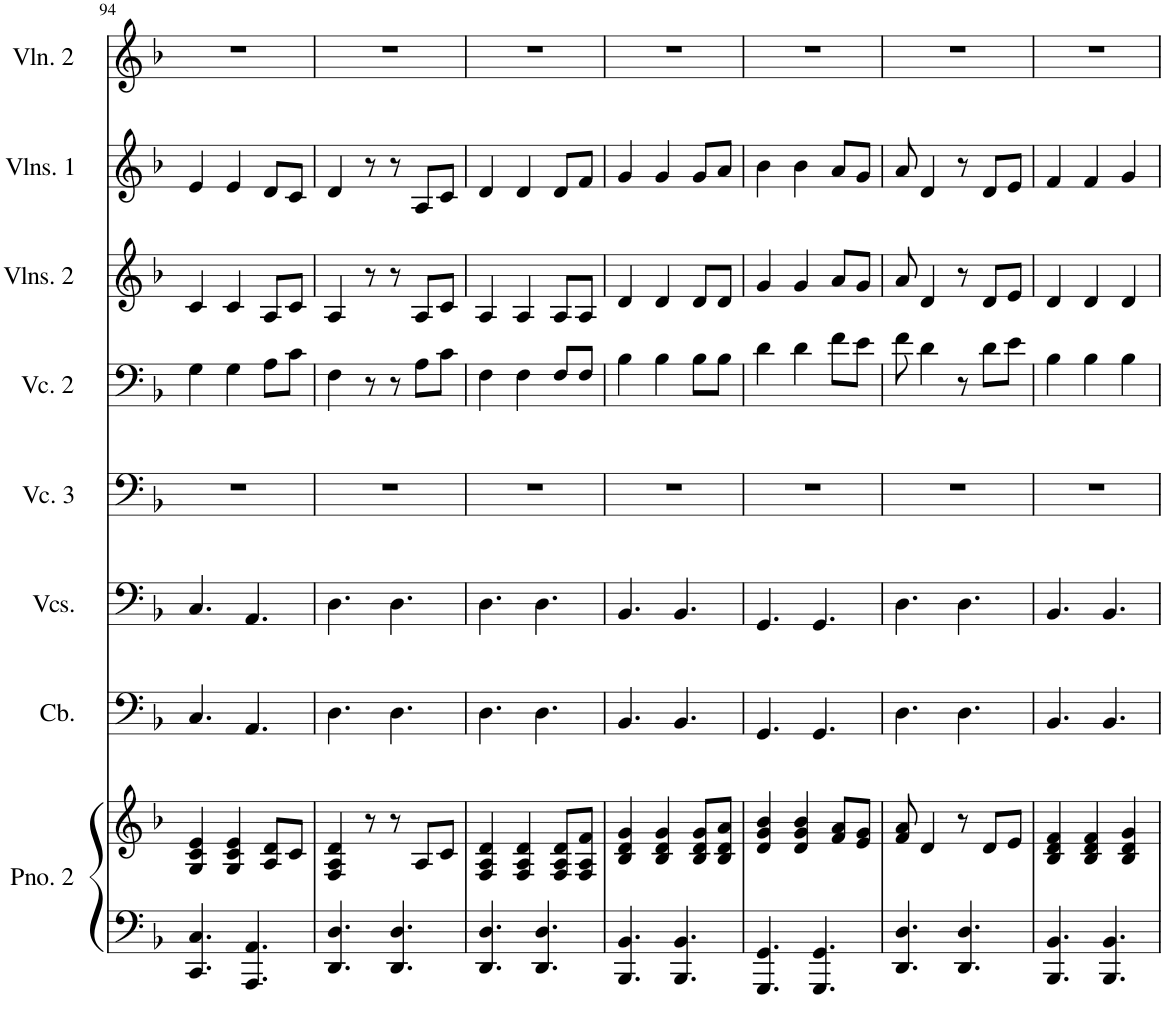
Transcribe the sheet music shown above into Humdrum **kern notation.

**kern	**kern	**kern	**kern	**kern	**kern	**kern	**kern	**kern
*part8	*part8	*part7	*part6	*part5	*part4	*part3	*part2	*part1
*staff9	*staff8	*staff7	*staff6	*staff5	*staff4	*staff3	*staff2	*staff1
*I"Piano 2	*	*I"Contrabass	*I"Violoncellos	*I"Violoncello 3	*I"Violoncello 2	*I"Violins 2	*I"Violins 1	*I"Violin 2
*I'Pno. 2	*	*I'Cb.	*I'Vcs.	*I'Vc. 3	*I'Vc. 2	*I'Vlns. 2	*I'Vlns. 1	*I'Vln. 2
!!LO:PB:g=z
*clefF4	*clefG2	*clefF4	*clefF4	*clefF4	*clefF4	*clefG2	*clefG2	*clefG2
*	*	*Trd7c12	*	*	*	*	*	*
*k[b-]	*k[b-]	*k[b-]	*k[b-]	*k[b-]	*k[b-]	*k[b-]	*k[b-]	*k[b-]
*M3/4	*M3/4	*M3/4	*M3/4	*M3/4	*M3/4	*M3/4	*M3/4	*M3/4
=94	=94	=94	=94	=94	=94	=94	=94	=94
4.CC/ 4.C/	4G/ 4c/ 4e/	4.C/	4.C/	2.r	4G\	4c/	4e/	2.r
.	4G/ 4c/ 4e/	.	.	.	4G\	4c/	4e/	.
4.AAA/ 4.AA/	.	4.AA/	4.AA/	.	.	.	.	.
.	8A/ 8d/L	.	.	.	8A\L	8A/L	8d/L	.
.	8c/J	.	.	.	8c\J	8c/J	8c/J	.
=95	=95	=95	=95	=95	=95	=95	=95	=95
4.DD/ 4.D/	4F/ 4A/ 4d/	4.D\	4.D\	2.r	4F\	4A/	4d/	2.r
.	8r	.	.	.	8r	8r	8r	.
4.DD/ 4.D/	8r	4.D\	4.D\	.	8r	8r	8r	.
.	8A/L	.	.	.	8A\L	8A/L	8A/L	.
.	8c/J	.	.	.	8c\J	8c/J	8c/J	.
=96	=96	=96	=96	=96	=96	=96	=96	=96
4.DD/ 4.D/	4F/ 4A/ 4d/	4.D\	4.D\	2.r	4F\	4A/	4d/	2.r
.	4F/ 4A/ 4d/	.	.	.	4F\	4A/	4d/	.
4.DD/ 4.D/	.	4.D\	4.D\	.	.	.	.	.
.	8F/ 8A/ 8d/L	.	.	.	8F/L	8A/L	8d/L	.
.	8F/ 8A/ 8f/J	.	.	.	8F/J	8A/J	8f/J	.
=97	=97	=97	=97	=97	=97	=97	=97	=97
4.BBB-/ 4.BB-/	4B-/ 4d/ 4g/	4.BB-/	4.BB-/	2.r	4B-\	4d/	4g/	2.r
.	4B-/ 4d/ 4g/	.	.	.	4B-\	4d/	4g/	.
4.BBB-/ 4.BB-/	.	4.BB-/	4.BB-/	.	.	.	.	.
.	8B-/ 8d/ 8g/L	.	.	.	8B-\L	8d/L	8g/L	.
.	8B-/ 8d/ 8a/J	.	.	.	8B-\J	8d/J	8a/J	.
=98	=98	=98	=98	=98	=98	=98	=98	=98
4.GGG/ 4.GG/	4d/ 4g/ 4b-/	4.GG/	4.GG/	2.r	4d\	4g/	4b-\	2.r
.	4d/ 4g/ 4b-/	.	.	.	4d\	4g/	4b-\	.
4.GGG/ 4.GG/	.	4.GG/	4.GG/	.	.	.	.	.
.	8f/ 8a/L	.	.	.	8f\L	8a/L	8a/L	.
.	8e/ 8g/J	.	.	.	8e\J	8g/J	8g/J	.
=99	=99	=99	=99	=99	=99	=99	=99	=99
4.DD/ 4.D/	8f/ 8a/	4.D\	4.D\	2.r	8f\	8a/	8a/	2.r
.	4d/	.	.	.	4d\	4d/	4d/	.
4.DD/ 4.D/	8r	4.D\	4.D\	.	8r	8r	8r	.
.	8d/L	.	.	.	8d\L	8d/L	8d/L	.
.	8e/J	.	.	.	8e\J	8e/J	8e/J	.
=100	=100	=100	=100	=100	=100	=100	=100	=100
4.BBB-/ 4.BB-/	4B-/ 4d/ 4f/	4.BB-/	4.BB-/	2.r	4B-\	4d/	4f/	2.r
.	4B-/ 4d/ 4f/	.	.	.	4B-\	4d/	4f/	.
4.BBB-/ 4.BB-/	.	4.BB-/	4.BB-/	.	.	.	.	.
.	4B-/ 4d/ 4g/	.	.	.	4B-\	4d/	4g/	.
=	=	=	=	=	=	=	=	=
*-	*-	*-	*-	*-	*-	*-	*-	*-
